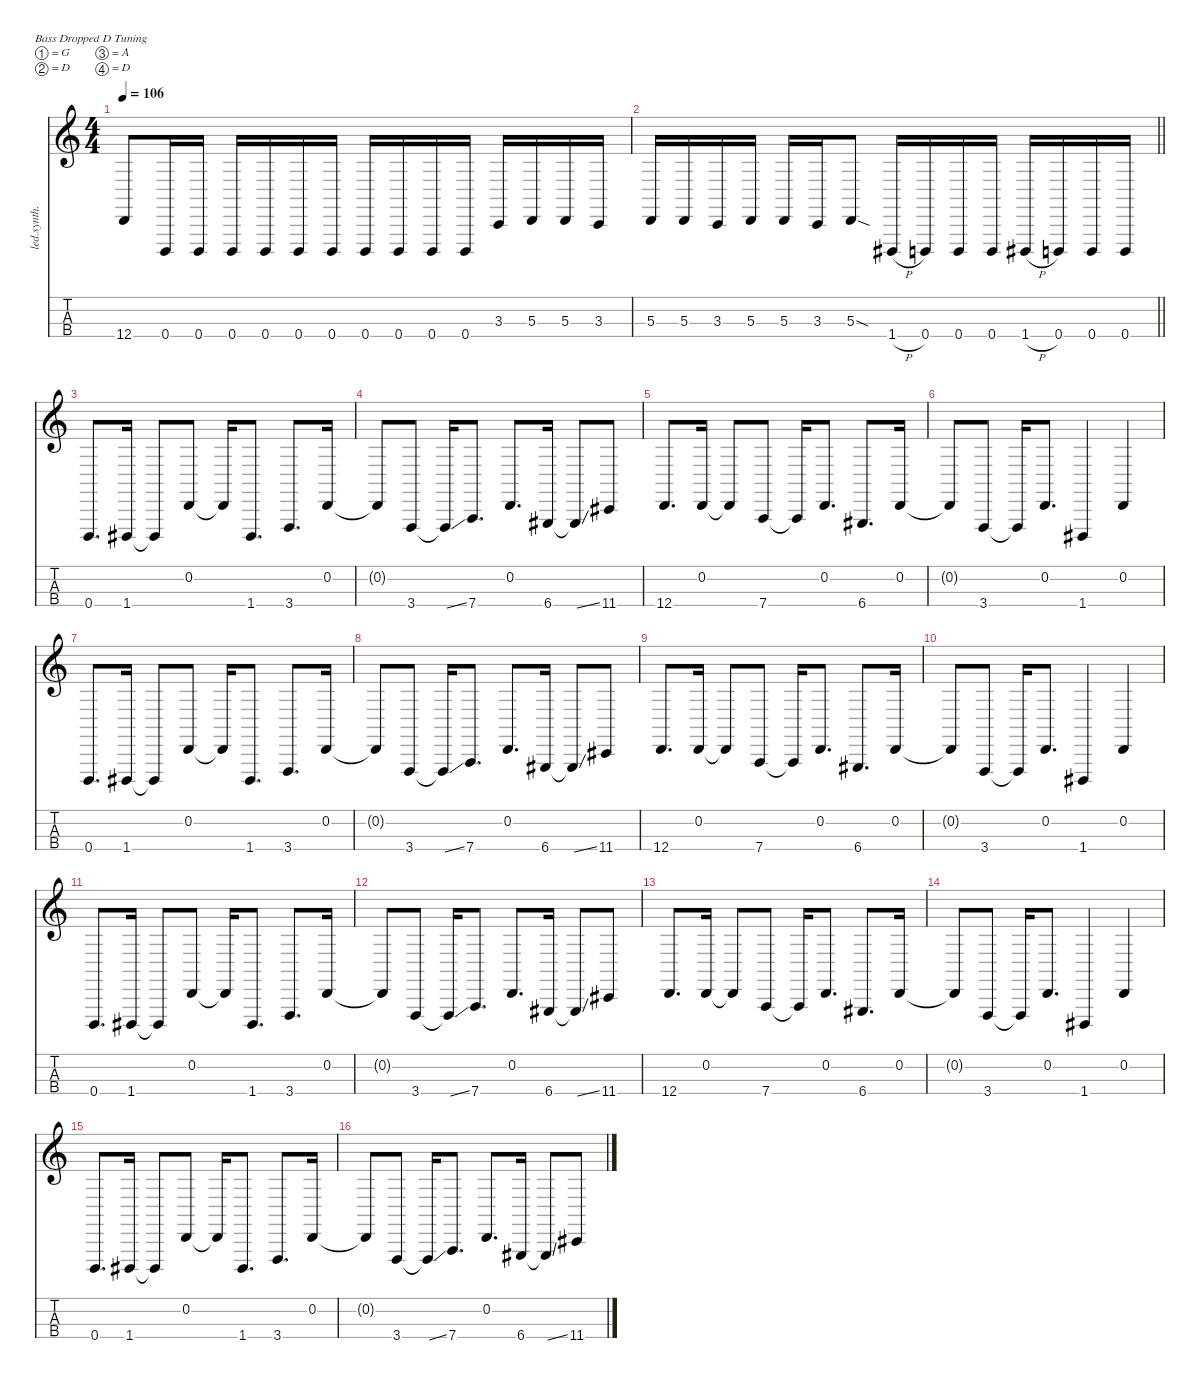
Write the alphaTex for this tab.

\defaultSystemsLayout 4
\hideDynamics
\bracketExtendMode nobrackets
\otherSystemsTrackNameOrientation horizontal
\track ("Track 6" "led.synth.") {instrument lead8bassandlead}
\staff {score tabs}
\tuning (G2 D2 A1 D1)
\ts (4 4)
\tempo 106
\clef g2
\ks c
12.4.8{dy f beam Up} 0.4.16{beam Up} 0.4.16{beam Up} 0.4.16{beam Up} 0.4.16{beam Up} 0.4.16{beam Up} 0.4.16{beam Up} 0.4.16{beam Up} 0.4.16{beam Up} 0.4.16{beam Up} 0.4.16{beam Up} 3.3.16{beam Up} 5.3.16{beam Up} 5.3.16{beam Up} 3.3.16{beam Up} |
\barLineRight lightlight
5.3.16{beam Up} 5.3.16{beam Up} 3.3.16{beam Up} 5.3.16{beam Up} 5.3.16{beam Up} 3.3.16{beam Up} 5.3{sod}.8{beam Up} 1.4{h acc #}.16{beam Up} 0.4.16{beam Up} 0.4.16{beam Up} 0.4.16{beam Up} 1.4{h acc #}.16{beam Up} 0.4.16{beam Up} 0.4.16{beam Up} 0.4.16{beam Up} |
\section ("" "")
0.4.8{d beam Up} 1.4{acc #}.16{beam Up} 1.4{t acc #}.8{beam Up} 0.2.8{beam Up} 0.2{t}.16{beam Up} 1.4{acc #}.8{d beam Up} 3.4.8{d beam Up} 0.2.16{beam Up} |
0.2{t}.8{beam Up} 3.4.8{beam Up} 3.4{ss t}.16{beam Up} 7.4.8{d beam Up} 0.2.8{d beam Up} 6.4{acc #}.16{beam Up} 6.4{ss t acc #}.8{beam Up} 11.4{acc #}.8{beam Up} |
12.4.8{d beam Up} 0.2.16{beam Up} 0.2{t}.8{beam Up} 7.4.8{beam Up} 7.4{t}.16{beam Up} 0.2.8{d beam Up} 6.4{acc #}.8{d beam Up} 0.2.16{beam Up} |
0.2{t}.8{beam Up} 3.4.8{beam Up} 3.4{t}.16{beam Up} 0.2.8{d beam Up} 1.4{acc #}.4{beam Up} 0.2.4{beam Up} |
0.4.8{d beam Up} 1.4{acc #}.16{beam Up} 1.4{t acc #}.8{beam Up} 0.2.8{beam Up} 0.2{t}.16{beam Up} 1.4{acc #}.8{d beam Up} 3.4.8{d beam Up} 0.2.16{beam Up} |
0.2{t}.8{beam Up} 3.4.8{beam Up} 3.4{ss t}.16{beam Up} 7.4.8{d beam Up} 0.2.8{d beam Up} 6.4{acc #}.16{beam Up} 6.4{ss t acc #}.8{beam Up} 11.4{acc #}.8{beam Up} |
12.4.8{d beam Up} 0.2.16{beam Up} 0.2{t}.8{beam Up} 7.4.8{beam Up} 7.4{t}.16{beam Up} 0.2.8{d beam Up} 6.4{acc #}.8{d beam Up} 0.2.16{beam Up} |
0.2{t}.8{beam Up} 3.4.8{beam Up} 3.4{t}.16{beam Up} 0.2.8{d beam Up} 1.4{acc #}.4{beam Up} 0.2.4{beam Up} |
0.4.8{d beam Up} 1.4{acc #}.16{beam Up} 1.4{t acc #}.8{beam Up} 0.2.8{beam Up} 0.2{t}.16{beam Up} 1.4{acc #}.8{d beam Up} 3.4.8{d beam Up} 0.2.16{beam Up} |
0.2{t}.8{beam Up} 3.4.8{beam Up} 3.4{ss t}.16{beam Up} 7.4.8{d beam Up} 0.2.8{d beam Up} 6.4{acc #}.16{beam Up} 6.4{ss t acc #}.8{beam Up} 11.4{acc #}.8{beam Up} |
12.4.8{d beam Up} 0.2.16{beam Up} 0.2{t}.8{beam Up} 7.4.8{beam Up} 7.4{t}.16{beam Up} 0.2.8{d beam Up} 6.4{acc #}.8{d beam Up} 0.2.16{beam Up} |
0.2{t}.8{beam Up} 3.4.8{beam Up} 3.4{t}.16{beam Up} 0.2.8{d beam Up} 1.4{acc #}.4{beam Up} 0.2.4{beam Up} |
0.4.8{d beam Up} 1.4{acc #}.16{beam Up} 1.4{t acc #}.8{beam Up} 0.2.8{beam Up} 0.2{t}.16{beam Up} 1.4{acc #}.8{d beam Up} 3.4.8{d beam Up} 0.2.16{beam Up} |
0.2{t}.8{beam Up} 3.4.8{beam Up} 3.4{ss t}.16{beam Up} 7.4.8{d beam Up} 0.2.8{d beam Up} 6.4{acc #}.16{beam Up} 6.4{ss t acc #}.8{beam Up} 11.4{acc #}.8{beam Up}
